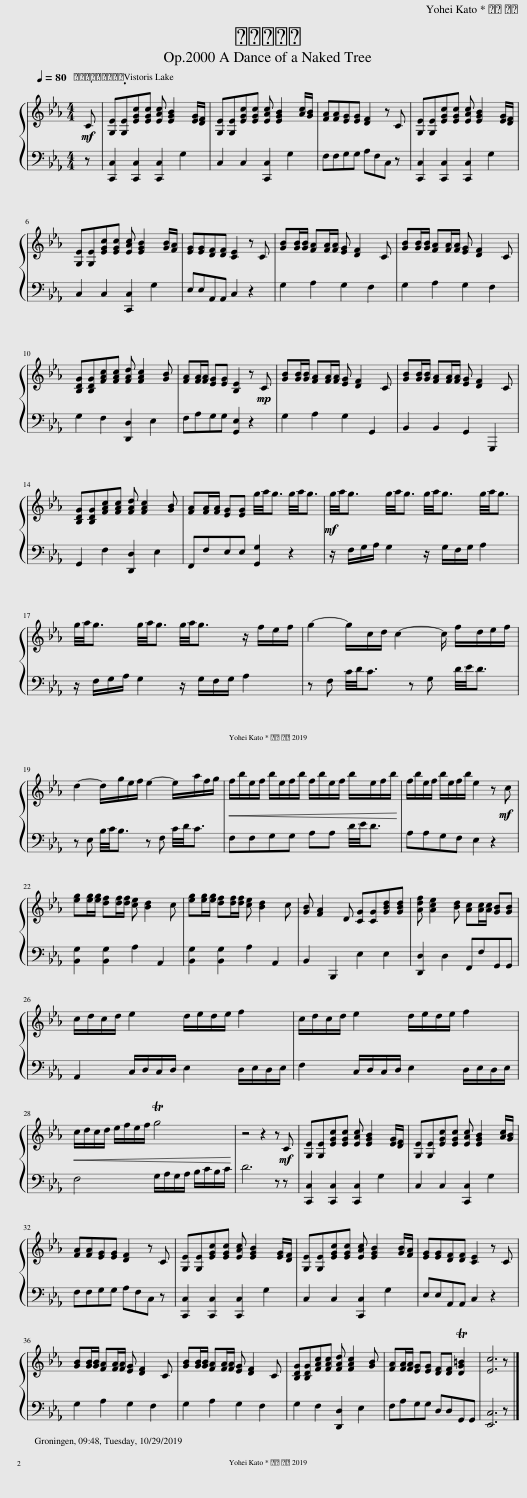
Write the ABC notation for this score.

X:1
%%score { 1 | 2 }
L:1/8
Q:1/4=80
M:4/4
I:linebreak $
K:Eb
V:1 treble
V:2 bass
V:1
!mf! C | [G,E][G,E][EGc][EGc] [EAc] [EGB]2 [EG]/[DF]/ | [G,E][G,E][EGc][EGc] [EAc] [EGB]2 [Ac]/[GB]/ | [FA][FA][EG][EG] [DF]2 z C | [G,E][G,E][EGc][EGc] [EAc] [EGB]2 [EG]/[DF]/ |$ %5
 [G,E][G,E][EGc][EGc] [EAc] [EGB]2 [GB]/[FA]/ | [EG][EG][DF][DF] [CE]2 z C | [GB][GB]/[GB]/ [FA][FA]/[FA]/ [EG] [DF]2 C | [GB][GB]/[GB]/ [FA][FA]/[FA]/ [EG] [DF]2 C |$ [B,DG][B,DG][FAc][FAc] [FAd] [FAc]2 [GB] | %10
 [FA][FA]/[FA]/ [EG][EG] [B,E]2 z!mp! C | [GB][GB]/[GB]/ [FA][FA]/[FA]/ [EG] [DF]2 C | [GB][GB]/[GB]/ [FA][FA]/[FA]/ [EG] [DF]2 C |$ [B,DG][B,DG][FAc][FAc] [FAd] [FAc]2 [GB] | [FA][FA]/[FA]/ [EG][EG] g/4a/4g3/2 g/4a/4g3/2 | %15
!mf! g/4a/4g3/2 g/4a/4g3/2 g/4a/4g3/2 g/4a/4g3/2 |$ g/4a/4g3/2 g/4a/4g3/2 g/4a/4g3/2 z/ f/e/f/ | g2- g/c/d/ c2- c/ f/d/e/f/ |$ d2- d/g/e/f/ e2- e/a/f/g/ |!<(! f/b/e/f/ b/e/f/b/ f/b/e/f/ b/e/f/b/!<)! | %20
 f/b/e/f/ b/e/f/b/ e2 z!mf! c |$ [eg][eg]/[eg]/ [df][df]/[df]/ [ce] [Bd]2 c | [eg][eg]/[eg]/ [df][df]/[df]/ [ce] [Bd]2 c | [GB] [FA]2 D [CG][CG][GBd][GBd] | [Adf] [Ace]2 [Bd] [Ac][Ac]/[Ac]/ [GB][GB] |$ %25
 c/d/c/d/ e2 d/e/d/e/ f2 | c/d/c/d/ e2 d/e/d/e/ f2 |$!<(! c/d/c/d/ e/f/e/f/ Tg4!<)! | z4 z2 z!mf! C | [G,E][G,E][EGc][EGc] [EAc] [EGB]2 [EG]/[DF]/ | %30
 [G,E][G,E][EGc][EGc] [EAc] [EGB]2 [Ac]/[GB]/ |$ [FA][FA][EG][EG] [DF]2 z C | [G,E][G,E][EGc][EGc] [EAc] [EGB]2 [EG]/[DF]/ | [G,E][G,E][EGc][EGc] [EAc] [EGB]2 [GB]/[FA]/ | [EG][EG][DF][DF] [CE]2 z C |$ %35
 [GB][GB]/[GB]/ [FA][FA]/[FA]/ [EG] [DF]2 C | [GB][GB]/[GB]/ [FA][FA]/[FA]/ [EG] [DF]2 C | [B,DG][B,DG][FAc][FAc] [FAd] [FAc]2 [GB] | [FA][FA]/[FA]/ [EG][EG] [DF][DF] T[DG=B]2 | [Ec]6 z |] %40
V:2
 z | [C,,C,]2 [C,,C,]2 [C,,C,]2 G,2 | C,2 C,2 [C,,C,]2 G,2 | F,F,G,G, A,F,C, z | [C,,C,]2 [C,,C,]2 [C,,C,]2 G,2 |$ %5
 C,2 C,2 [C,,C,]2 G,2 | E,E,A,,A,, C,2 z2 | G,2 A,2 G,2 F,2 | G,2 A,2 G,2 F,2 |$ G,2 F,2 [D,,D,]2 E,2 | %10
 F,A,G,G, [G,,E,]2 z2 | G,2 A,2 G,2 G,,2 | B,,2 B,,2 G,,2 G,,,2 |$ G,,2 F,2 [D,,D,]2 E,2 | F,,F,E,E, [G,,G,]2 z2 | %15
 z/ F,/G,/A,/ G,2 z/ G,/F,/G,/ A,2 |$ z/ F,/G,/A,/ G,2 z/ G,/F,/G,/ A,2 | z F, C/4D/4C3/2 z G, D/4E/4D3/2 |$ z E, B,/4C/4B,3/2 z F, C/4D/4C3/2 | F,F,G,G, A,A, D/4E/4D3/2 | %20
 A,A,G,F, E,2 z2 |$ [B,,G,]2 [B,,G,]2 A,2 A,,2 | [B,,G,]2 [B,,G,]2 A,2 A,,2 | B,,2 B,,,2 E,2 E,2 | [D,,D,]2 D,2 F,,F,G,,G,, |$ %25
 A,,2 C,/D,/C,/D,/ E,2 D,/E,/D,/E,/ | F,2 C,/D,/C,/D,/ E,2 D,/E,/D,/E,/ |$ F,4 G,/A,/G,/A,/ B,/C/B,/C/ | D6 z z | [C,,C,]2 [C,,C,]2 [C,,C,]2 G,2 | %30
 C,2 C,2 [C,,C,]2 G,2 |$ F,F,G,G, A,F,C, z | [C,,C,]2 [C,,C,]2 [C,,C,]2 G,2 | C,2 C,2 [C,,C,]2 G,2 | E,E,A,,A,, C,2 z2 |$ %35
 G,2 A,2 G,2 F,2 | G,2 A,2 G,2 F,2 | G,2 F,2 [D,,D,]2 E,2 | F,A,G,G, D,D,G,,G,, | [E,,C,]6 z |] %40
